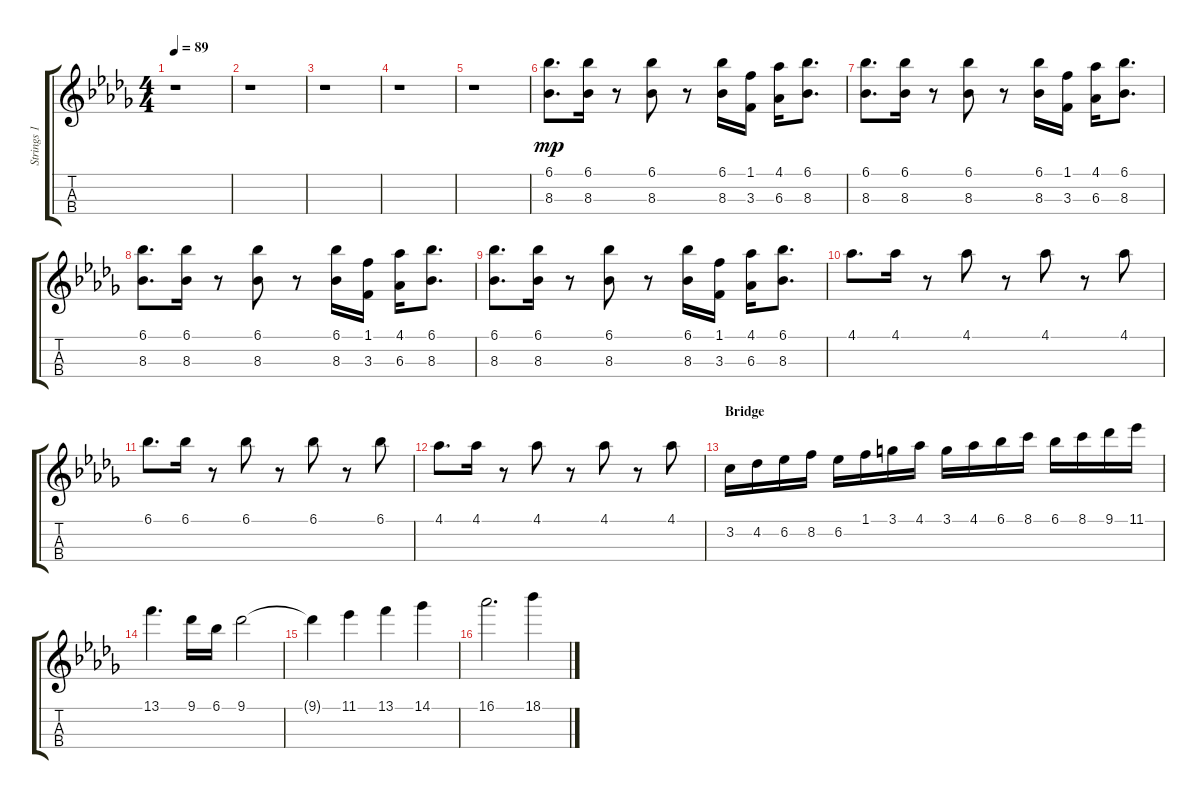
\track ("Strings 1" "Strings 1") {instrument stringensemble1}
\staff {score tabs}
\tuning (E5 A4 D4 G3) {hide}
\ts (4 4)
\tempo 89
\clef g2
\ks bbminor
r.1{dy p} |
r.1 |
r.1 |
r.1 |
r.1 |
(6.1 8.3).8{d dy mp} (6.1 8.3).16 r.8 (6.1 8.3).8 r.8 (6.1 8.3).16 (1.1 3.3).16 (4.1 6.3).16 (6.1 8.3).8{d} |
(6.1 8.3).8{d} (6.1 8.3).16 r.8 (6.1 8.3).8 r.8 (6.1 8.3).16 (1.1 3.3).16 (4.1 6.3).16 (6.1 8.3).8{d} |
(6.1 8.3).8{d} (6.1 8.3).16 r.8 (6.1 8.3).8 r.8 (6.1 8.3).16 (1.1 3.3).16 (4.1 6.3).16 (6.1 8.3).8{d} |
(6.1 8.3).8{d} (6.1 8.3).16 r.8 (6.1 8.3).8 r.8 (6.1 8.3).16 (1.1 3.3).16 (4.1 6.3).16 (6.1 8.3).8{d} |
4.1.8{d} 4.1.16 r.8 4.1.8 r.8 4.1.8 r.8 4.1.8 |
6.1.8{d} 6.1.16 r.8 6.1.8 r.8 6.1.8 r.8 6.1.8 |
4.1.8{d} 4.1.16 r.8 4.1.8 r.8 4.1.8 r.8 4.1.8 |
\section ("" "Bridge")
3.2.16 4.2.16 6.2.16 8.2.16 6.2.16 1.1.16 3.1.16 4.1.16 3.1.16 4.1.16 6.1.16 8.1.16 6.1.16 8.1.16 9.1.16 11.1.16 |
13.1.4{d} 9.1.16 6.1.16 9.1.2 |
9.1{t}.4 11.1.4 13.1.4 14.1.4 |
16.1.2{d} 18.1.4
